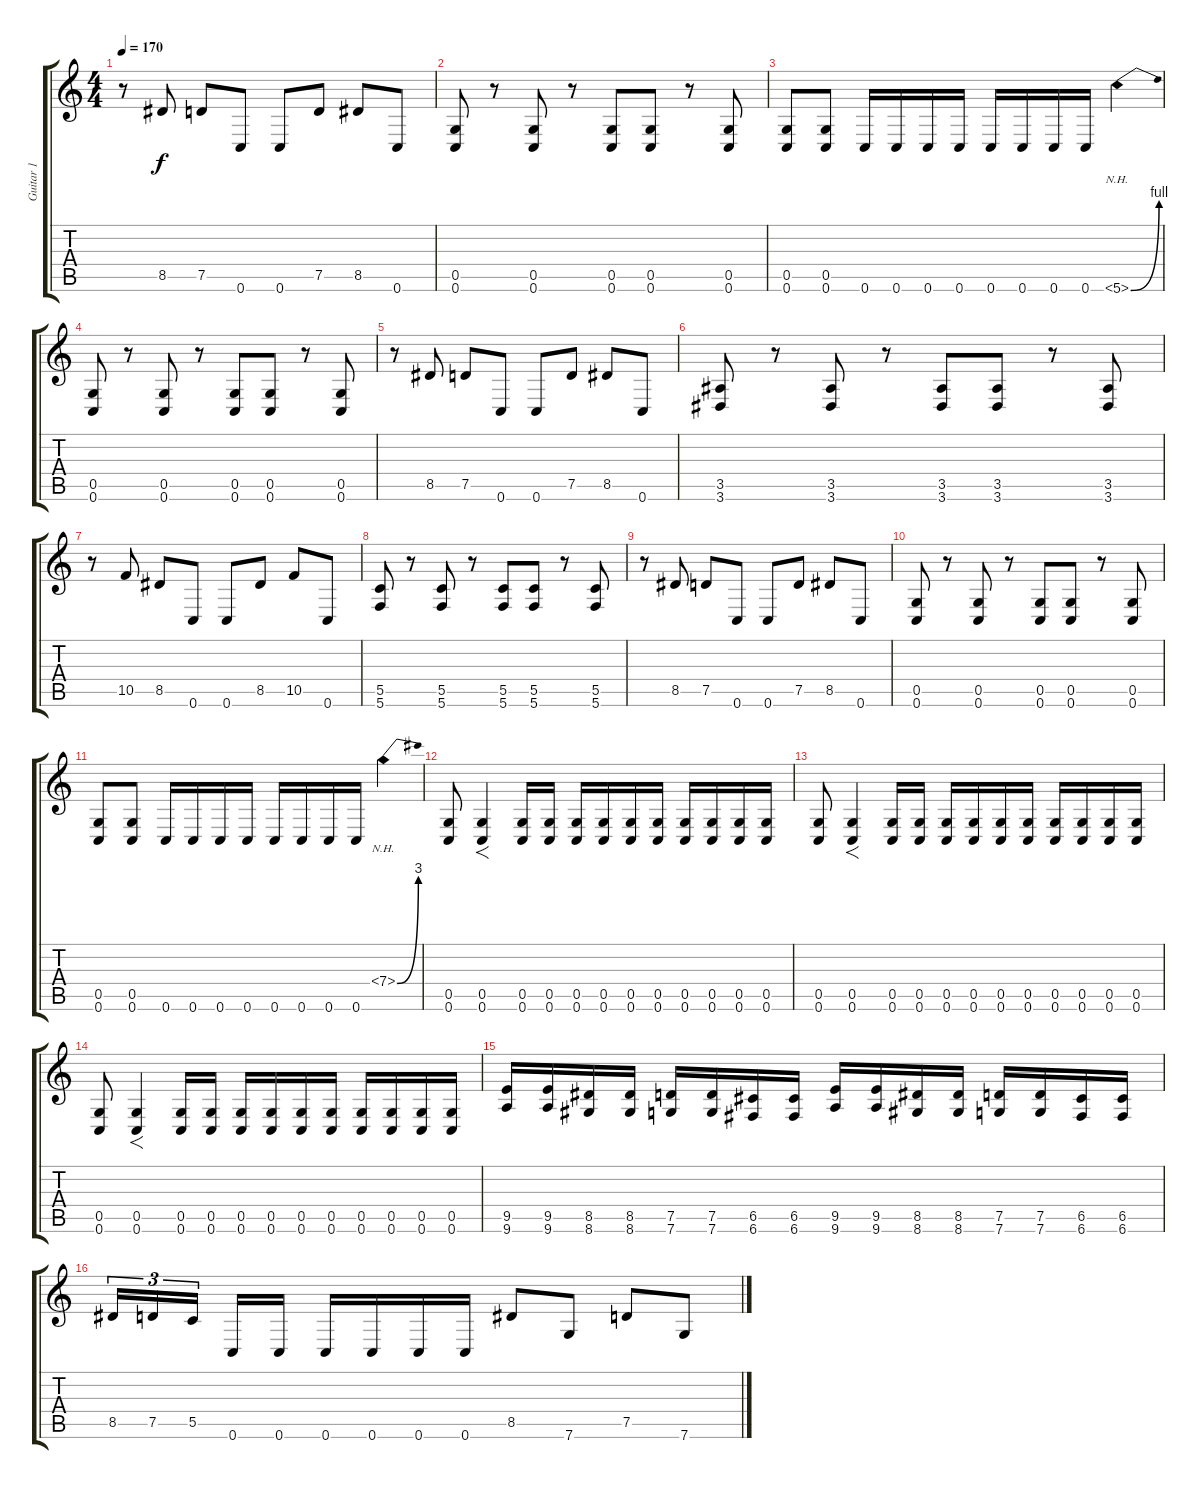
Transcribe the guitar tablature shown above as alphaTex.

\track ("Guitar 1" "Guitar 1") {instrument distortionguitar}
\staff {score tabs}
\tuning (D4 A3 F3 C3 G2 C2) {hide}
\ts (4 4)
\tempo 170
\clef g2
\ks c
r.8{dy f} 8.5.8 7.5.8 0.6.8 0.6.8 7.5.8 8.5.8 0.6.8 |
(0.5 0.6).8 r.8 (0.5 0.6).8 r.8 (0.5 0.6).8 (0.5 0.6).8 r.8 (0.5 0.6).8 |
(0.5 0.6).8 (0.5 0.6).8 0.6.16 0.6.16 0.6.16 0.6.16 0.6.16 0.6.16 0.6.16 0.6.16 5.6{be (bend 0 0 60 4) nh}.4 |
(0.5 0.6).8 r.8 (0.5 0.6).8 r.8 (0.5 0.6).8 (0.5 0.6).8 r.8 (0.5 0.6).8 |
r.8 8.5.8 7.5.8 0.6.8 0.6.8 7.5.8 8.5.8 0.6.8 |
(3.5 3.6).8 r.8 (3.5 3.6).8 r.8 (3.5 3.6).8 (3.5 3.6).8 r.8 (3.5 3.6).8 |
r.8 10.5.8 8.5.8 0.6.8 0.6.8 8.5.8 10.5.8 0.6.8 |
(5.5 5.6).8 r.8 (5.5 5.6).8 r.8 (5.5 5.6).8 (5.5 5.6).8 r.8 (5.5 5.6).8 |
r.8 8.5.8 7.5.8 0.6.8 0.6.8 7.5.8 8.5.8 0.6.8 |
(0.5 0.6).8 r.8 (0.5 0.6).8 r.8 (0.5 0.6).8 (0.5 0.6).8 r.8 (0.5 0.6).8 |
(0.5 0.6).8 (0.5 0.6).8 0.6.16 0.6.16 0.6.16 0.6.16 0.6.16 0.6.16 0.6.16 0.6.16 7.4{be (bend 0 0 60 12) nh}.4 |
(0.5 0.6).8 (0.5 0.6).4{f} (0.5 0.6).16 (0.5 0.6).16 (0.5 0.6).16 (0.5 0.6).16 (0.5 0.6).16 (0.5 0.6).16 (0.5 0.6).16 (0.5 0.6).16 (0.5 0.6).16 (0.5 0.6).16 |
(0.5 0.6).8 (0.5 0.6).4{f} (0.5 0.6).16 (0.5 0.6).16 (0.5 0.6).16 (0.5 0.6).16 (0.5 0.6).16 (0.5 0.6).16 (0.5 0.6).16 (0.5 0.6).16 (0.5 0.6).16 (0.5 0.6).16 |
(0.5 0.6).8 (0.5 0.6).4{f} (0.5 0.6).16 (0.5 0.6).16 (0.5 0.6).16 (0.5 0.6).16 (0.5 0.6).16 (0.5 0.6).16 (0.5 0.6).16 (0.5 0.6).16 (0.5 0.6).16 (0.5 0.6).16 |
(9.5 9.6).16 (9.5 9.6).16 (8.5 8.6).16 (8.5 8.6).16 (7.5 7.6).16 (7.5 7.6).16 (6.5 6.6).16 (6.5 6.6).16 (9.5 9.6).16 (9.5 9.6).16 (8.5 8.6).16 (8.5 8.6).16 (7.5 7.6).16 (7.5 7.6).16 (6.5 6.6).16 (6.5 6.6).16 |
8.5.16{tu (3 2)} 7.5.16{tu (3 2)} 5.5.16{tu (3 2) beam splitsecondary} 0.6.16 0.6.16 0.6.16 0.6.16 0.6.16 0.6.16 8.5.8 7.6.8 7.5.8 7.6.8
